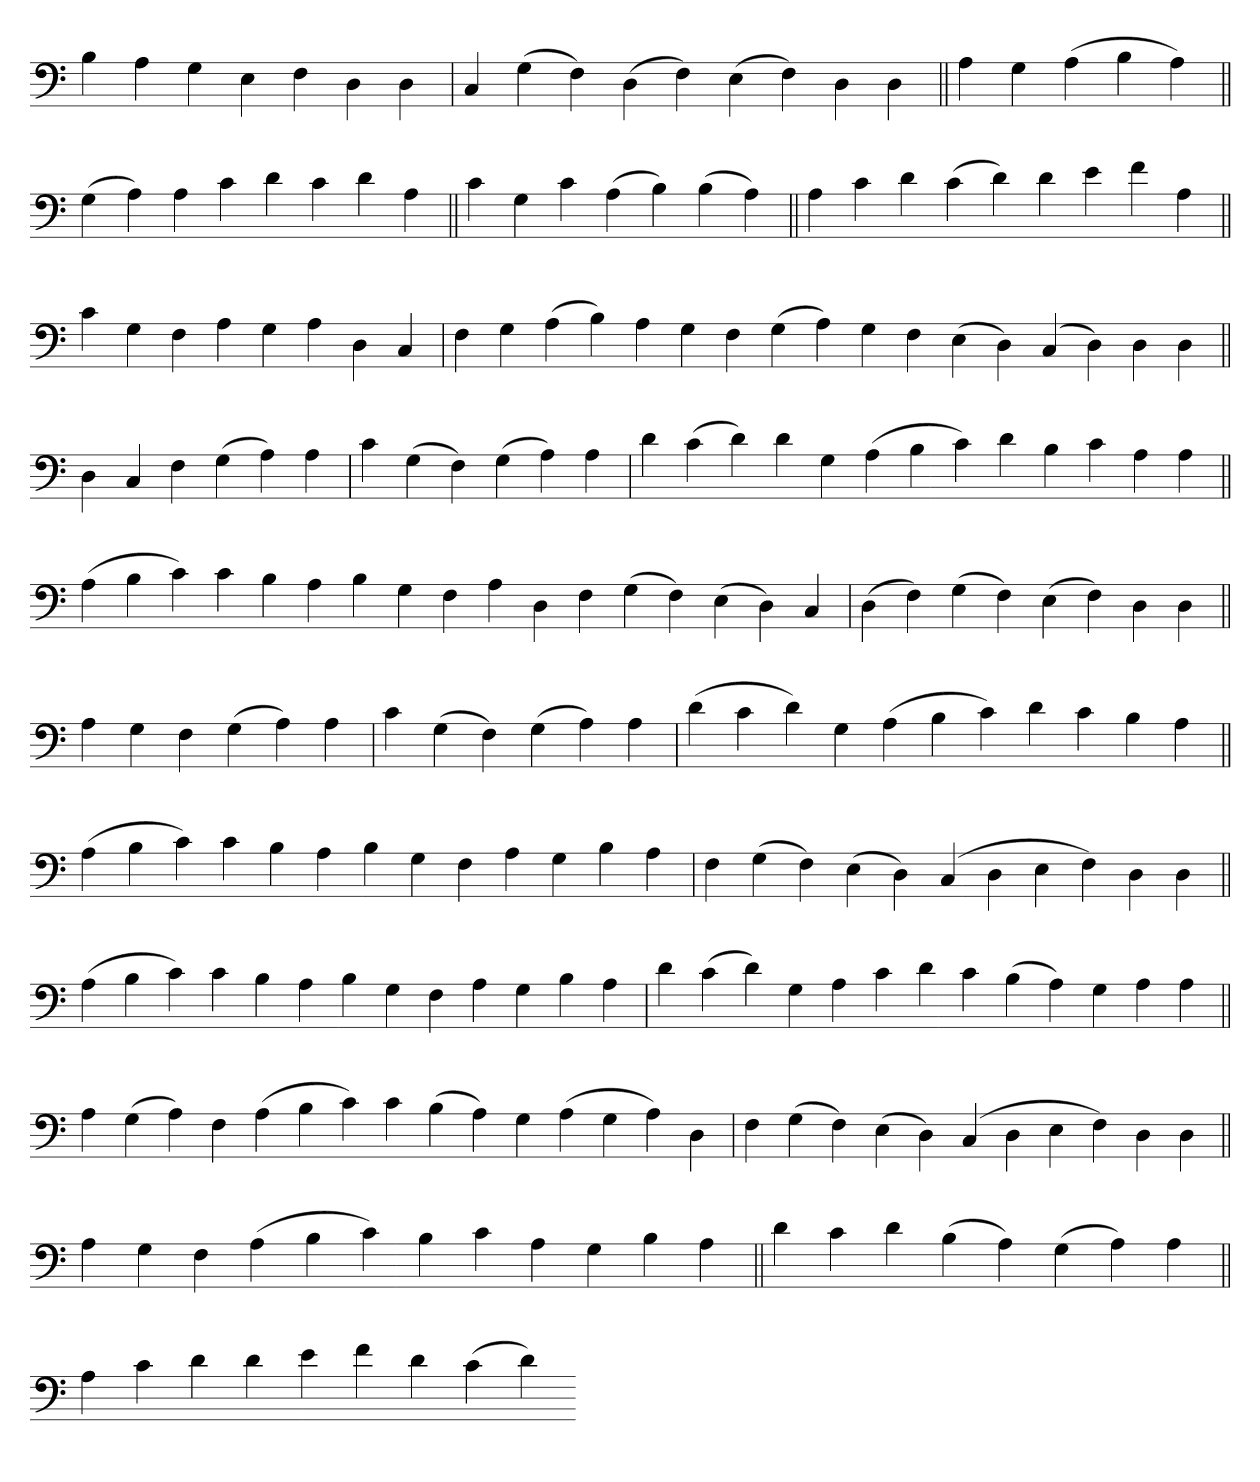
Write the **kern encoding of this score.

**kern
*part1
*staff1
=
4B
4A
4G
4E
4F
4D
4D
=`
4C
(4G
4F)
(4D
4F)
(4E
4F)
4D
4D
=||
4A
4G
(4A
4B
4A)
=||
(4G
4A)
4A
4c
4d
4c
4d
4A
=||
4c
4G
4c
(4A
4B)
(4B
4A)
=||
4A
4c
4d
(4c
4d)
4d
4e
4f
4A
=||
4c
4G
4F
4A
4G
4A
4D
4C
=`
4F
4G
(4A
4B)
4A
4G
4F
(4G
4A)
4G
4F
(4E
4D)
(4C
4D)
4D
4D
=||
4D
4C
4F
(4G
4A)
4A
=`
4c
(4G
4F)
(4G
4A)
4A
=`
4d
(4c
4d)
4d
4G
(4A
4B
4c)
4d
4B
4c
4A
4A
=||
(4A
4B
4c)
4c
4B
4A
4B
4G
4F
4A
4D
4F
(4G
4F)
(4E
4D)
4C
=`
(4D
4F)
(4G
4F)
(4E
4F)
4D
4D
=||
4A
4G
4F
(4G
4A)
4A
=`
4c
(4G
4F)
(4G
4A)
4A
=`
(4d
4c
4d)
4G
(4A
4B
4c)
4d
4c
4B
4A
=||
(4A
4B
4c)
4c
4B
4A
4B
4G
4F
4A
4G
4B
4A
=`
4F
(4G
4F)
(4E
4D)
(4C
4D
4E
4F)
4D
4D
=||
(4A
4B
4c)
4c
4B
4A
4B
4G
4F
4A
4G
4B
4A
=`
4d
(4c
4d)
4G
4A
4c
4d
4c
(4B
4A)
4G
4A
4A
=||
4A
(4G
4A)
4F
(4A
4B
4c)
4c
(4B
4A)
4G
(4A
4G
4A)
4D
=`
4F
(4G
4F)
(4E
4D)
(4C
4D
4E
4F)
4D
4D
=||
4A
4G
4F
(4A
4B
4c)
4B
4c
4A
4G
4B
4A
=||
4d
4c
4d
(4B
4A)
(4G
4A)
4A
=||
4A
4c
4d
4d
4e
4f
4d
(4c
4d)
=-
*-
